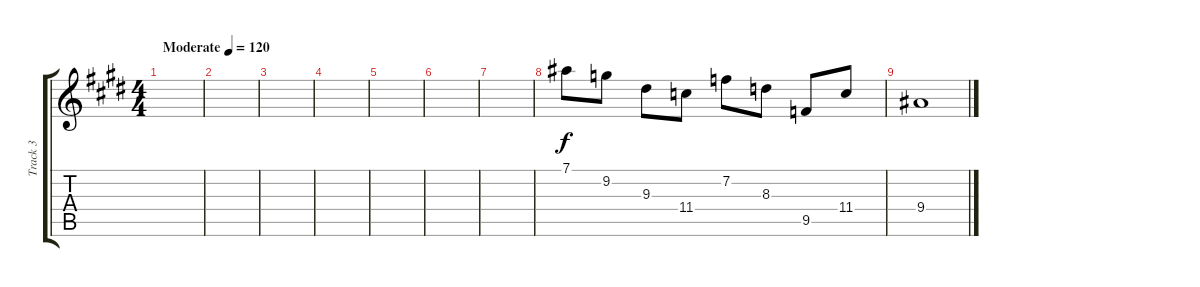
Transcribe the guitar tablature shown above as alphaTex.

\track ("Track 3" "Track 3") {mute instrument overdrivenguitar}
\staff {score tabs}
\tuning (Eb4 Bb3 Gb3 Db3 Ab2 Eb2) {hide}
\ts (4 4)
\tempo (120 "Moderate")
\clef g2
\ks e
|
|
|
|
|
|
|
7.1.8 9.2.8 9.3.8 11.4.8 7.2.8 8.3.8 9.5.8 11.4.8 |
9.4.1
